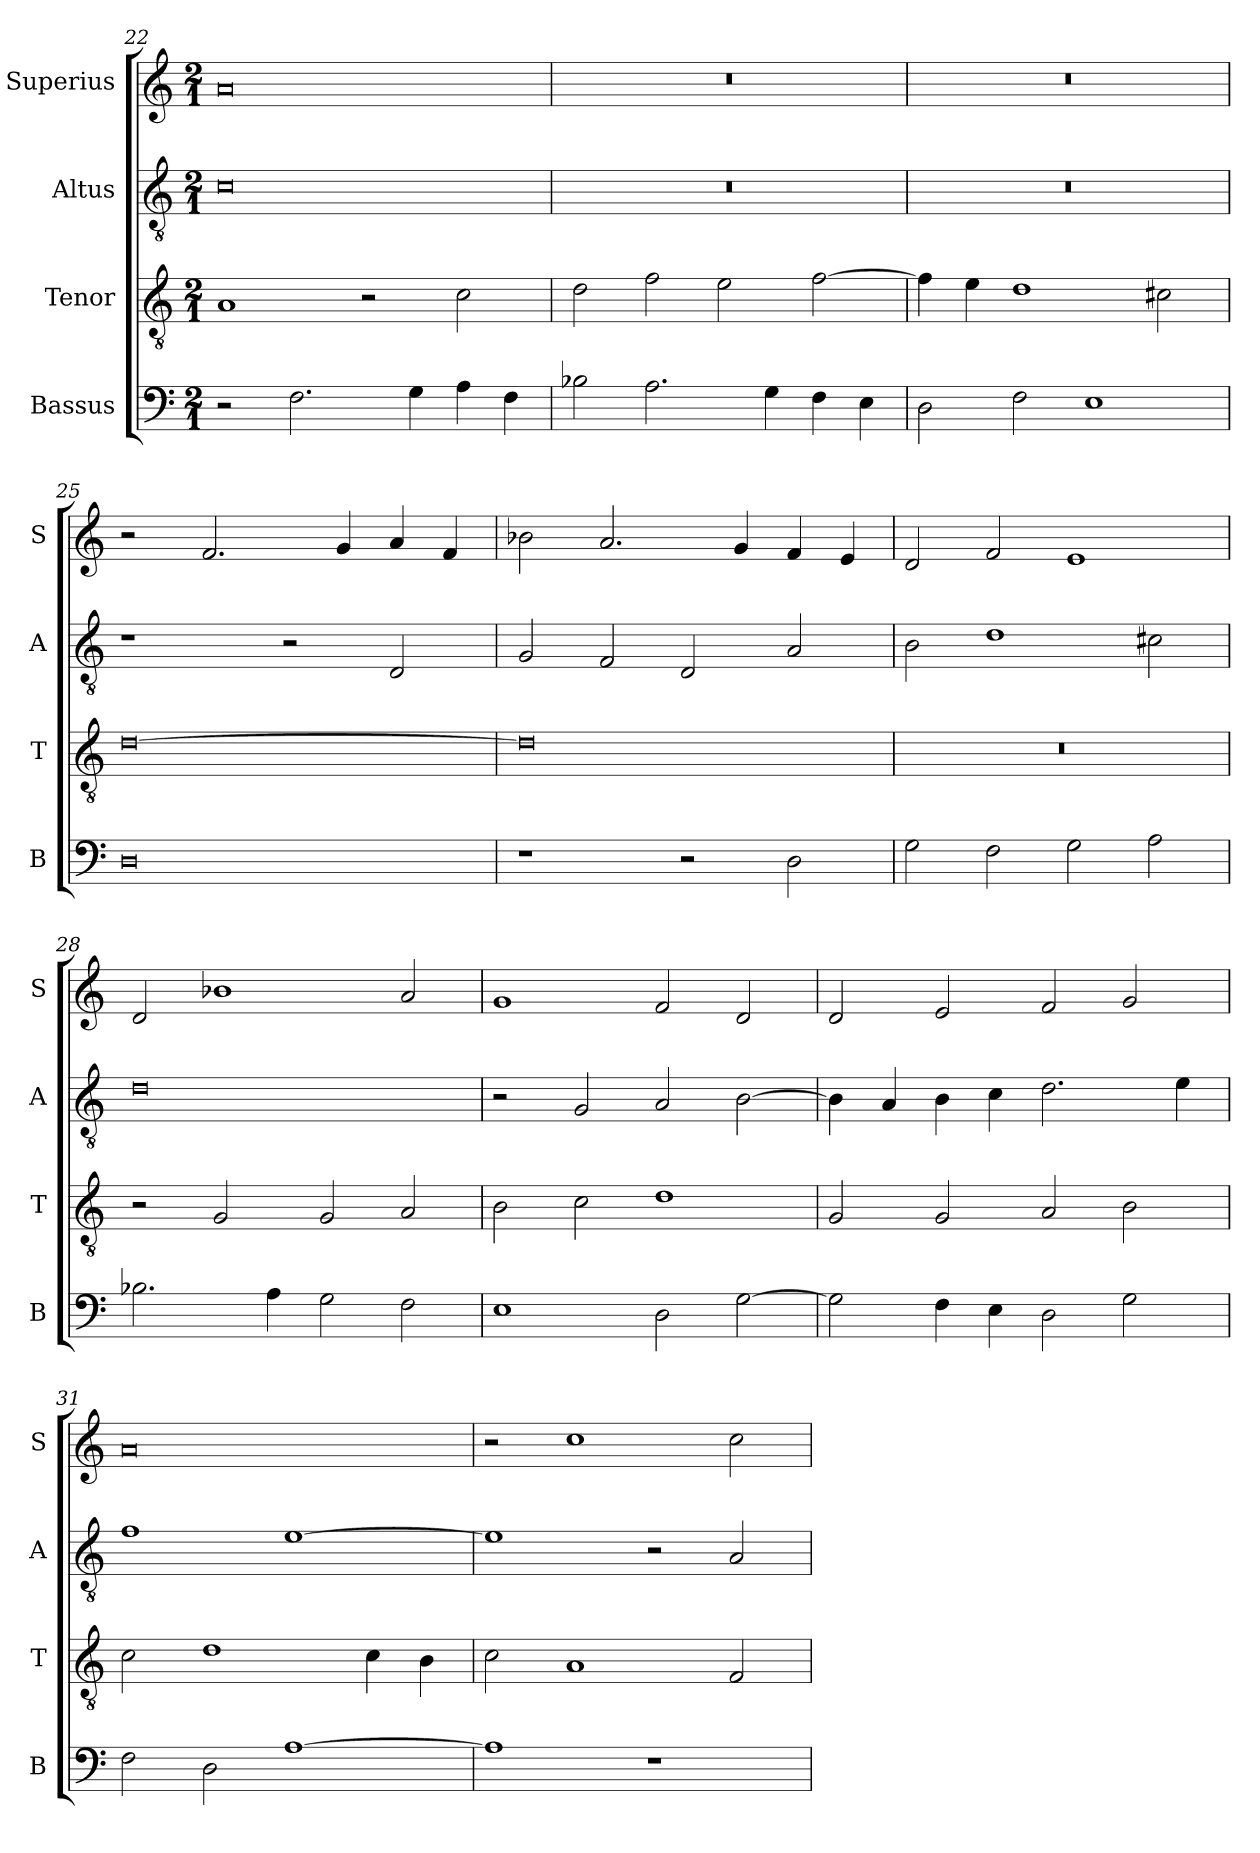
**kern	**kern	**kern	**kern
*part4	*part3	*part2	*part1
*staff4	*staff3	*staff2	*staff1
*I"Bassus	*I"Tenor	*I"Altus	*I"Superius
*I'B	*I'T	*I'A	*I'S
*clefF4	*clefGv2	*clefGv2	*clefG2
*k[]	*k[]	*k[]	*k[]
*C:	*C:	*C:	*C:
*M2/1	*M2/1	*M2/1	*M2/1
=22	=22	=22	=22
2r	1A	0c	0a
2.F	.	.	.
.	2r	.	.
4G	.	.	.
4A	2c	.	.
4F	.	.	.
=23	=23	=23	=23
2B-X	2d	0r	0r
2.A	2f	.	.
.	2e	.	.
4G	.	.	.
4F	[2f	.	.
4E	.	.	.
=24	=24	=24	=24
2D	4f]	0r	0r
.	4e	.	.
2F	1d	.	.
1E	.	.	.
.	2c#X	.	.
=25	=25	=25	=25
0D	[0d	1r	2r
.	.	.	2.f
.	.	2r	.
.	.	.	4g
.	.	2D	4a
.	.	.	4f
=26	=26	=26	=26
1r	0d]	2G	2b-X
.	.	2F	2.a
2r	.	2D	.
.	.	.	4g
2D	.	2A	4f
.	.	.	4e
=27	=27	=27	=27
2G	0r	2B	2d
2F	.	1d	2f
2G	.	.	1e
2A	.	2c#X	.
=28	=28	=28	=28
2.B-X	2r	0d	2d
.	2G	.	1b-X
4A	.	.	.
2G	2G	.	.
2F	2A	.	2a
=29	=29	=29	=29
1E	2B	2r	1g
.	2c	2G	.
2D	1d	2A	2f
[2G	.	[2B	2d
=30	=30	=30	=30
2G]	2G	4B]	2d
.	.	4A	.
4F	2G	4B	2e
4E	.	4c	.
2D	2A	2.d	2f
2G	2B	.	2g
.	.	4e	.
=31	=31	=31	=31
2F	2c	1f	0a
2D	1d	.	.
[1A	.	[1e	.
.	4c	.	.
.	4B	.	.
=32	=32	=32	=32
1A]	2c	1e]	2r
.	1A	.	1cc
1r	.	2r	.
.	2F	2A	2cc
=	=	=	=
*-	*-	*-	*-
